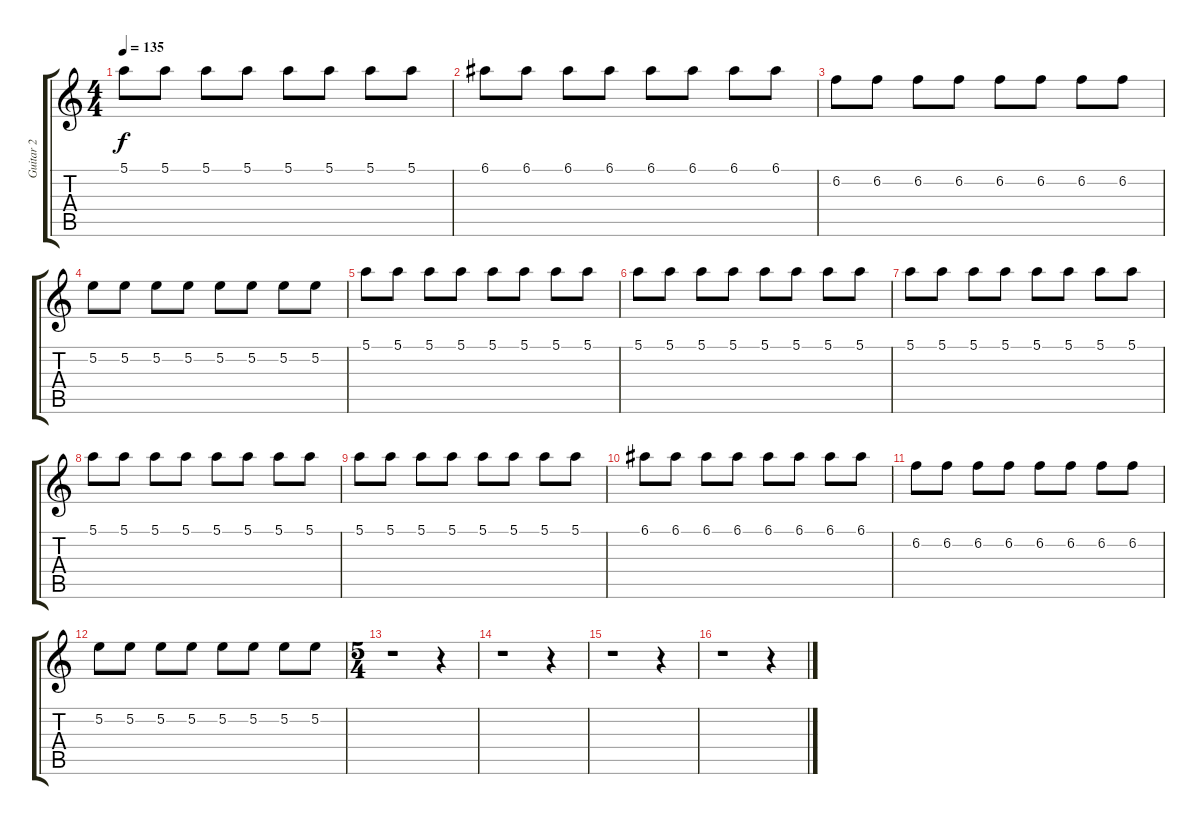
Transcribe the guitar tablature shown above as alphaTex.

\track ("Guitar 2" "Guitar 2") {instrument distortionguitar}
\staff {score tabs}
\tuning (E4 B3 G3 D3 A2 D2) {hide}
\ts (4 4)
\tempo 135
\clef g2
\ks c
5.1.8{dy f} 5.1.8 5.1.8 5.1.8 5.1.8 5.1.8 5.1.8 5.1.8 |
6.1.8 6.1.8 6.1.8 6.1.8 6.1.8 6.1.8 6.1.8 6.1.8 |
6.2.8 6.2.8 6.2.8 6.2.8 6.2.8 6.2.8 6.2.8 6.2.8 |
5.2.8 5.2.8 5.2.8 5.2.8 5.2.8 5.2.8 5.2.8 5.2.8 |
5.1.8 5.1.8 5.1.8 5.1.8 5.1.8 5.1.8 5.1.8 5.1.8 |
5.1.8 5.1.8 5.1.8 5.1.8 5.1.8 5.1.8 5.1.8 5.1.8 |
5.1.8 5.1.8 5.1.8 5.1.8 5.1.8 5.1.8 5.1.8 5.1.8 |
5.1.8 5.1.8 5.1.8 5.1.8 5.1.8 5.1.8 5.1.8 5.1.8 |
5.1.8 5.1.8 5.1.8 5.1.8 5.1.8 5.1.8 5.1.8 5.1.8 |
6.1.8 6.1.8 6.1.8 6.1.8 6.1.8 6.1.8 6.1.8 6.1.8 |
6.2.8 6.2.8 6.2.8 6.2.8 6.2.8 6.2.8 6.2.8 6.2.8 |
5.2.8 5.2.8 5.2.8 5.2.8 5.2.8 5.2.8 5.2.8 5.2.8 |
\ts (5 4)
r.1 r.4 |
r.1 r.4 |
r.1 r.4 |
r.1 r.4
